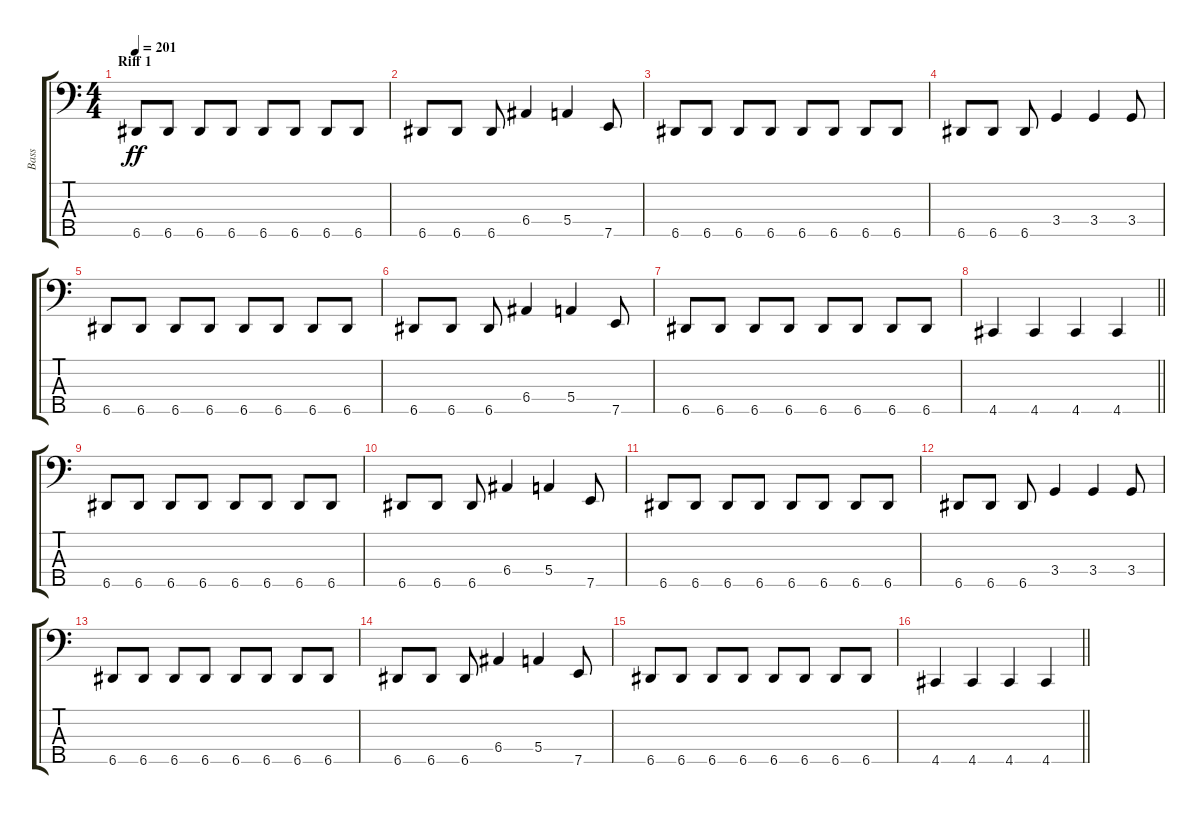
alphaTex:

\track ("Bass" "Bass") {instrument electricbasspick}
\staff {score tabs}
\tuning (G2 D2 A1 E1 A0) {hide}
\ts (4 4)
\section ("" "Riff 1")
\tempo 201
\clef f4
\ks c
6.5.8{dy ff} 6.5.8 6.5.8 6.5.8 6.5.8 6.5.8 6.5.8 6.5.8 |
6.5.8 6.5.8 6.5.8 6.4.4 5.4.4 7.5.8 |
6.5.8 6.5.8 6.5.8 6.5.8 6.5.8 6.5.8 6.5.8 6.5.8 |
6.5.8 6.5.8 6.5.8 3.4.4 3.4.4 3.4.8 |
6.5.8 6.5.8 6.5.8 6.5.8 6.5.8 6.5.8 6.5.8 6.5.8 |
6.5.8 6.5.8 6.5.8 6.4.4 5.4.4 7.5.8 |
6.5.8 6.5.8 6.5.8 6.5.8 6.5.8 6.5.8 6.5.8 6.5.8 |
\barLineRight lightlight
4.5.4 4.5.4 4.5.4 4.5.4 |
6.5.8 6.5.8 6.5.8 6.5.8 6.5.8 6.5.8 6.5.8 6.5.8 |
6.5.8 6.5.8 6.5.8 6.4.4 5.4.4 7.5.8 |
6.5.8 6.5.8 6.5.8 6.5.8 6.5.8 6.5.8 6.5.8 6.5.8 |
6.5.8 6.5.8 6.5.8 3.4.4 3.4.4 3.4.8 |
6.5.8 6.5.8 6.5.8 6.5.8 6.5.8 6.5.8 6.5.8 6.5.8 |
6.5.8 6.5.8 6.5.8 6.4.4 5.4.4 7.5.8 |
6.5.8 6.5.8 6.5.8 6.5.8 6.5.8 6.5.8 6.5.8 6.5.8 |
\barLineRight lightlight
4.5.4 4.5.4 4.5.4 4.5.4
